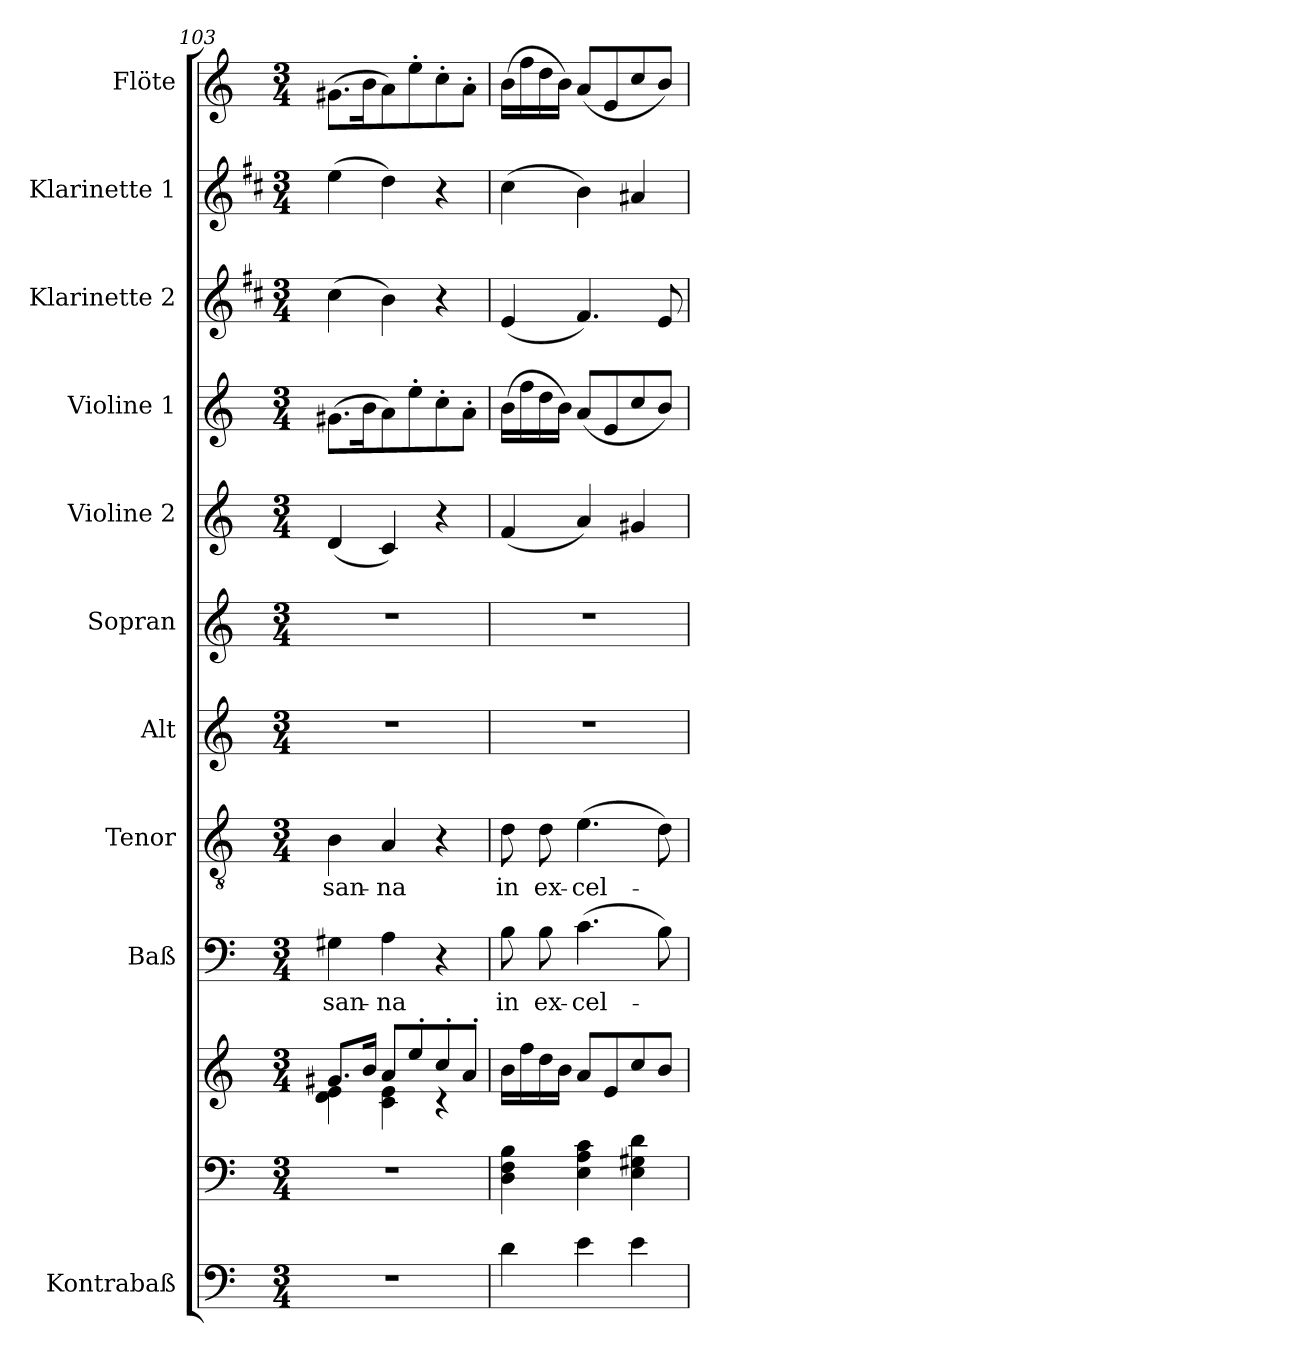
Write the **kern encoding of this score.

**kern	**kern	**kern	**kern	**text	**kern	**text	**kern	**kern	**kern	**kern	**kern	**kern	**kern
*part11	*part10	*part10	*part9	*part9	*part8	*part8	*part7	*part6	*part5	*part4	*part3	*part2	*part1
*staff12	*staff11	*staff10	*staff9	*staff9	*staff8	*staff8	*staff7	*staff6	*staff5	*staff4	*staff3	*staff2	*staff1
*I"Kontrabaß	*	*	*I"Baß	*	*I"Tenor	*	*I"Alt	*I"Sopran	*I"Violine 2	*I"Violine 1	*I"Klarinette 2	*I"Klarinette 1	*I"Flöte
*	*	*	*	*	*	*	*	*	*I'Vln	*I'Vln	*	*	*I'Fl
!!LO:PB:g=z
*clefF4	*clefF4	*clefG2	*clefF4	*	*clefGv2	*	*clefG2	*clefG2	*clefG2	*clefG2	*clefG2	*clefG2	*clefG2
*ITrd7c12	*	*	*	*	*	*	*	*	*	*	*ITrd1c2	*ITrd1c2	*
*k[]	*k[]	*k[]	*k[]	*	*k[]	*	*k[]	*k[]	*k[]	*k[]	*k[]	*k[]	*k[]
*C:	*C:	*C:	*C:	*	*C:	*	*C:	*C:	*C:	*C:	*C:	*C:	*C:
*M3/4	*M3/4	*M3/4	*M3/4	*	*M3/4	*	*M3/4	*M3/4	*M3/4	*M3/4	*M3/4	*M3/4	*M3/4
=103	=103	=103	=103	=103	=103	=103	=103	=103	=103	=103	=103	=103	=103
*	*	*^	*	*	*	*	*	*	*	*	*	*	*
!	!	!	!	!	!LO:LY:b	!	!LO:LY:b	!	!	!	!	!	!	!
2.r	2.r	8.g#X/L	4d\ 4e\	4G#X\	-san-	4B\	-san-	2.r	2.r	(<4d/	(>8.g#X\L	(>4b\	(>4dd\	(>8.g#X\L
.	.	16b/Jk	.	.	.	.	.	.	.	.	16b\k	.	.	16b\k
!	!	!	!	!	!LO:LY:b	!	!LO:LY:b	!	!	!	!	!	!	!
.	.	8a/L	4c\ 4e\	4A\	-na	4A/	-na	.	.	4c/)	8a\)	4a\)	4cc\)	8a\)
.	.	8ee'</	.	.	.	.	.	.	.	.	8ee'>\	.	.	8ee'>\
.	.	8cc'</	4rc	4r	.	4r	.	.	.	4r	8cc'>\	4r	4r	8cc'>\
.	.	8a'</J	.	.	.	.	.	.	.	.	8a'>\J	.	.	8a'>\J
*	*	*v	*v	*	*	*	*	*	*	*	*	*	*	*
=104	=104	=104	=104	=104	=104	=104	=104	=104	=104	=104	=104	=104	=104
!	!	!	!	!LO:LY:b	!	!LO:LY:b	!	!	!	!	!	!	!
4D\	4D\ 4F\ 4B\	16b\LL	8B\	in	8d\	in	2.r	2.r	(<4f/	(>16b\LL	(<4d/	(>4b\	(>16b\LL
.	.	16ff\	.	.	.	.	.	.	.	16ff\	.	.	16ff\
!	!	!	!	!LO:LY:b	!	!LO:LY:b	!	!	!	!	!	!	!
.	.	16dd\	8B\	ex-	8d\	ex-	.	.	.	16dd\	.	.	16dd\
.	.	16b\JJ	.	.	.	.	.	.	.	16b\JJ)	.	.	16b\JJ)
!	!	!	!	!LO:LY:b	!	!LO:LY:b	!	!	!	!	!	!	!
4E\	4E\ 4A\ 4c\	8a/L	(>4.c\	-cel-	(>4.e\	-cel-	.	.	4a/)	(<8a/L	4.e/)	4a\)	(<8a/L
.	.	8e/	.	.	.	.	.	.	.	8e/	.	.	8e/
4E\	4E\ 4G#X\ 4d\	8cc/	.	.	.	.	.	.	4g#X/	8cc/	.	4g#X/	8cc/
.	.	8b/J	8B\)	.	8d\)	.	.	.	.	8b/J)	8d/	.	8b/J)
=	=	=	=	=	=	=	=	=	=	=	=	=	=
*-	*-	*-	*-	*-	*-	*-	*-	*-	*-	*-	*-	*-	*-
